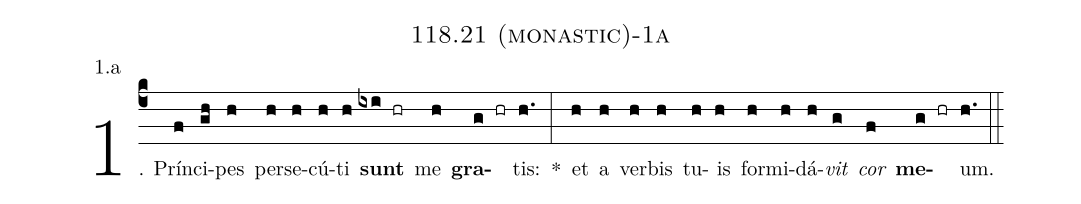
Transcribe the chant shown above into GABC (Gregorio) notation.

name: 118.21 (monastic)-1a;
annotation: 1.a;
%%
(c4)1. Prín(f)ci(gh)pes(h) per(h)se(h)cú(h)ti(h) <b>sunt</b>(ixi hr) me(h) <b>gra</b>(g hr)tis:(h.) *(:) et(h) a(h) ver(h)bis(h) tu(h)is(h) for(h)mi(h)dá(h)<i>vit</i>(g) <i>cor</i>(f) <b>me</b>(g hr)um.(h.) (::)
